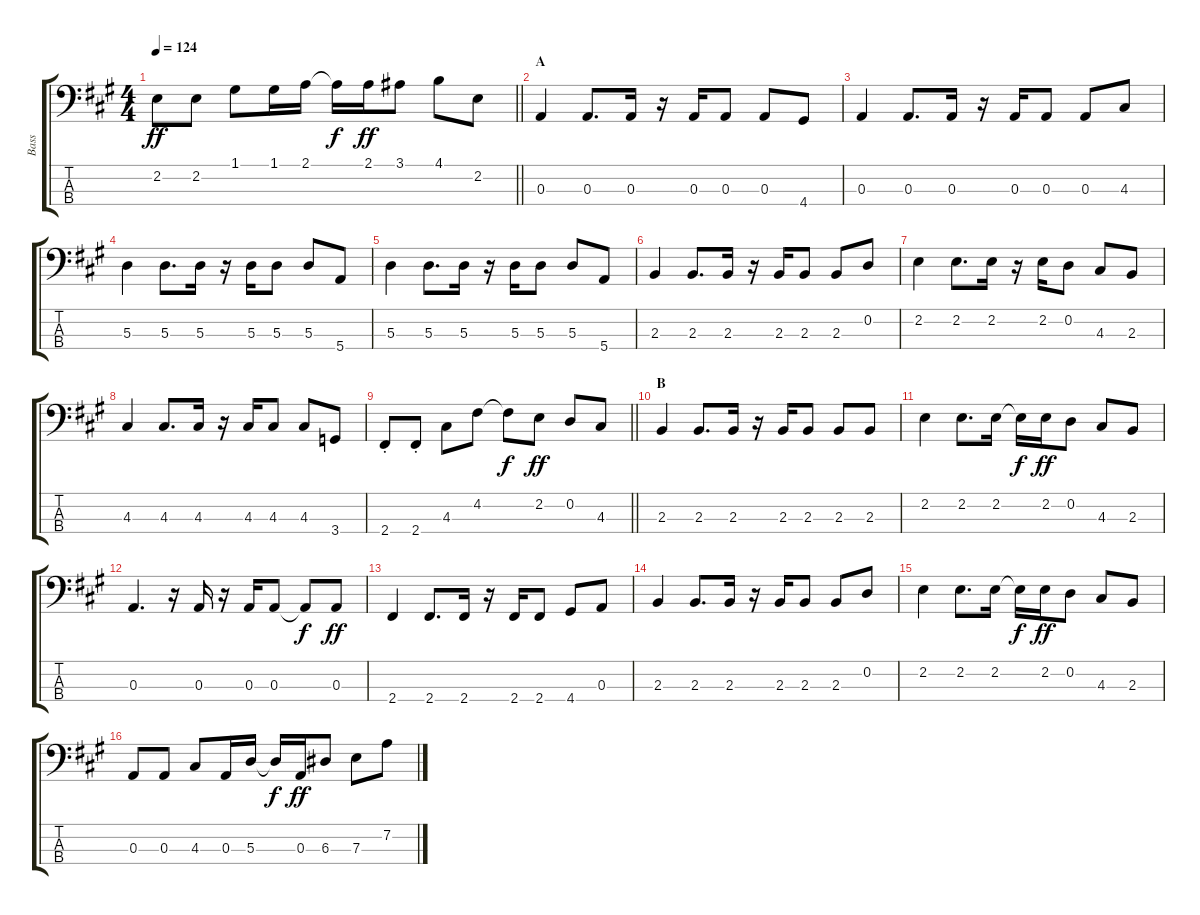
\track ("Bass" "Bass") {instrument electricbasspick}
\staff {score tabs}
\tuning (G2 D2 A1 E1) {hide}
\ts (4 4)
\tempo 124
\clef f4
\barLineRight lightlight
\ks a
2.2.8{dy ff} 2.2.8 1.1.8 1.1.16 2.1.16 2.1{t}.16{dy f} 2.1.16{dy ff} 3.1.8 4.1.8 2.2.8 |
\section ("" "A")
0.3.4 0.3.8{d} 0.3.16 r.16 0.3.16 0.3.8 0.3.8 4.4.8 |
0.3.4 0.3.8{d} 0.3.16 r.16 0.3.16 0.3.8 0.3.8 4.3.8 |
5.3.4 5.3.8{d} 5.3.16 r.16 5.3.16 5.3.8 5.3.8 5.4.8 |
5.3.4 5.3.8{d} 5.3.16 r.16 5.3.16 5.3.8 5.3.8 5.4.8 |
2.3.4 2.3.8{d} 2.3.16 r.16 2.3.16 2.3.8 2.3.8 0.2.8 |
2.2.4 2.2.8{d} 2.2.16 r.16 2.2.16 0.2.8 4.3.8 2.3.8 |
4.3.4 4.3.8{d} 4.3.16 r.16 4.3.16 4.3.8 4.3.8 3.4.8 |
\barLineRight lightlight
2.4{st}.8 2.4{st}.8 4.3.8 4.2.8 4.2{t}.8{dy f} 2.2.8{dy ff} 0.2.8 4.3.8 |
\section ("" "B")
2.3.4 2.3.8{d} 2.3.16 r.16 2.3.16 2.3.8 2.3.8 2.3.8 |
2.2.4 2.2.8{d} 2.2.16 2.2{t}.16{dy f} 2.2.16{dy ff} 0.2.8 4.3.8 2.3.8 |
0.3.4{d} r.16 0.3.16 r.16 0.3.16 0.3.8 0.3{t}.8{dy f} 0.3.8{dy ff} |
2.4.4 2.4.8{d} 2.4.16 r.16 2.4.16 2.4.8 4.4.8 0.3.8 |
2.3.4 2.3.8{d} 2.3.16 r.16 2.3.16 2.3.8 2.3.8 0.2.8 |
2.2.4 2.2.8{d} 2.2.16 2.2{t}.16{dy f} 2.2.16{dy ff} 0.2.8 4.3.8 2.3.8 |
0.3.8 0.3.8 4.3.8 0.3.16 5.3.16 5.3{t}.16{dy f} 0.3.16{dy ff} 6.3.8 7.3.8 7.2.8
